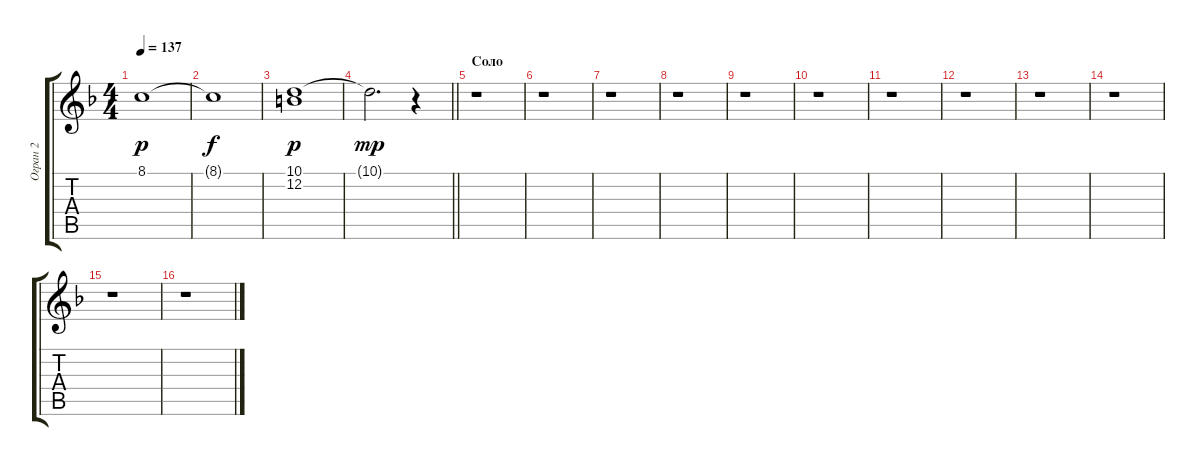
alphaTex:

\track ("Огран 2" "Огран 2") {instrument lead6voice}
\staff {score tabs}
\tuning (E4 B3 G3 D3 A2 E2) {hide}
\ts (4 4)
\tempo 137
\clef g2
\ks dminor
8.1.1{dy p} |
8.1{t}.1{dy f} |
(10.1 12.2).1{dy p} |
\barLineRight lightlight
10.1{t}.2{d dy mp} r.4 |
\section ("" "Соло")
r.1 |
r.1 |
r.1 |
r.1 |
r.1 |
r.1 |
r.1 |
r.1 |
r.1 |
r.1 |
r.1 |
r.1
